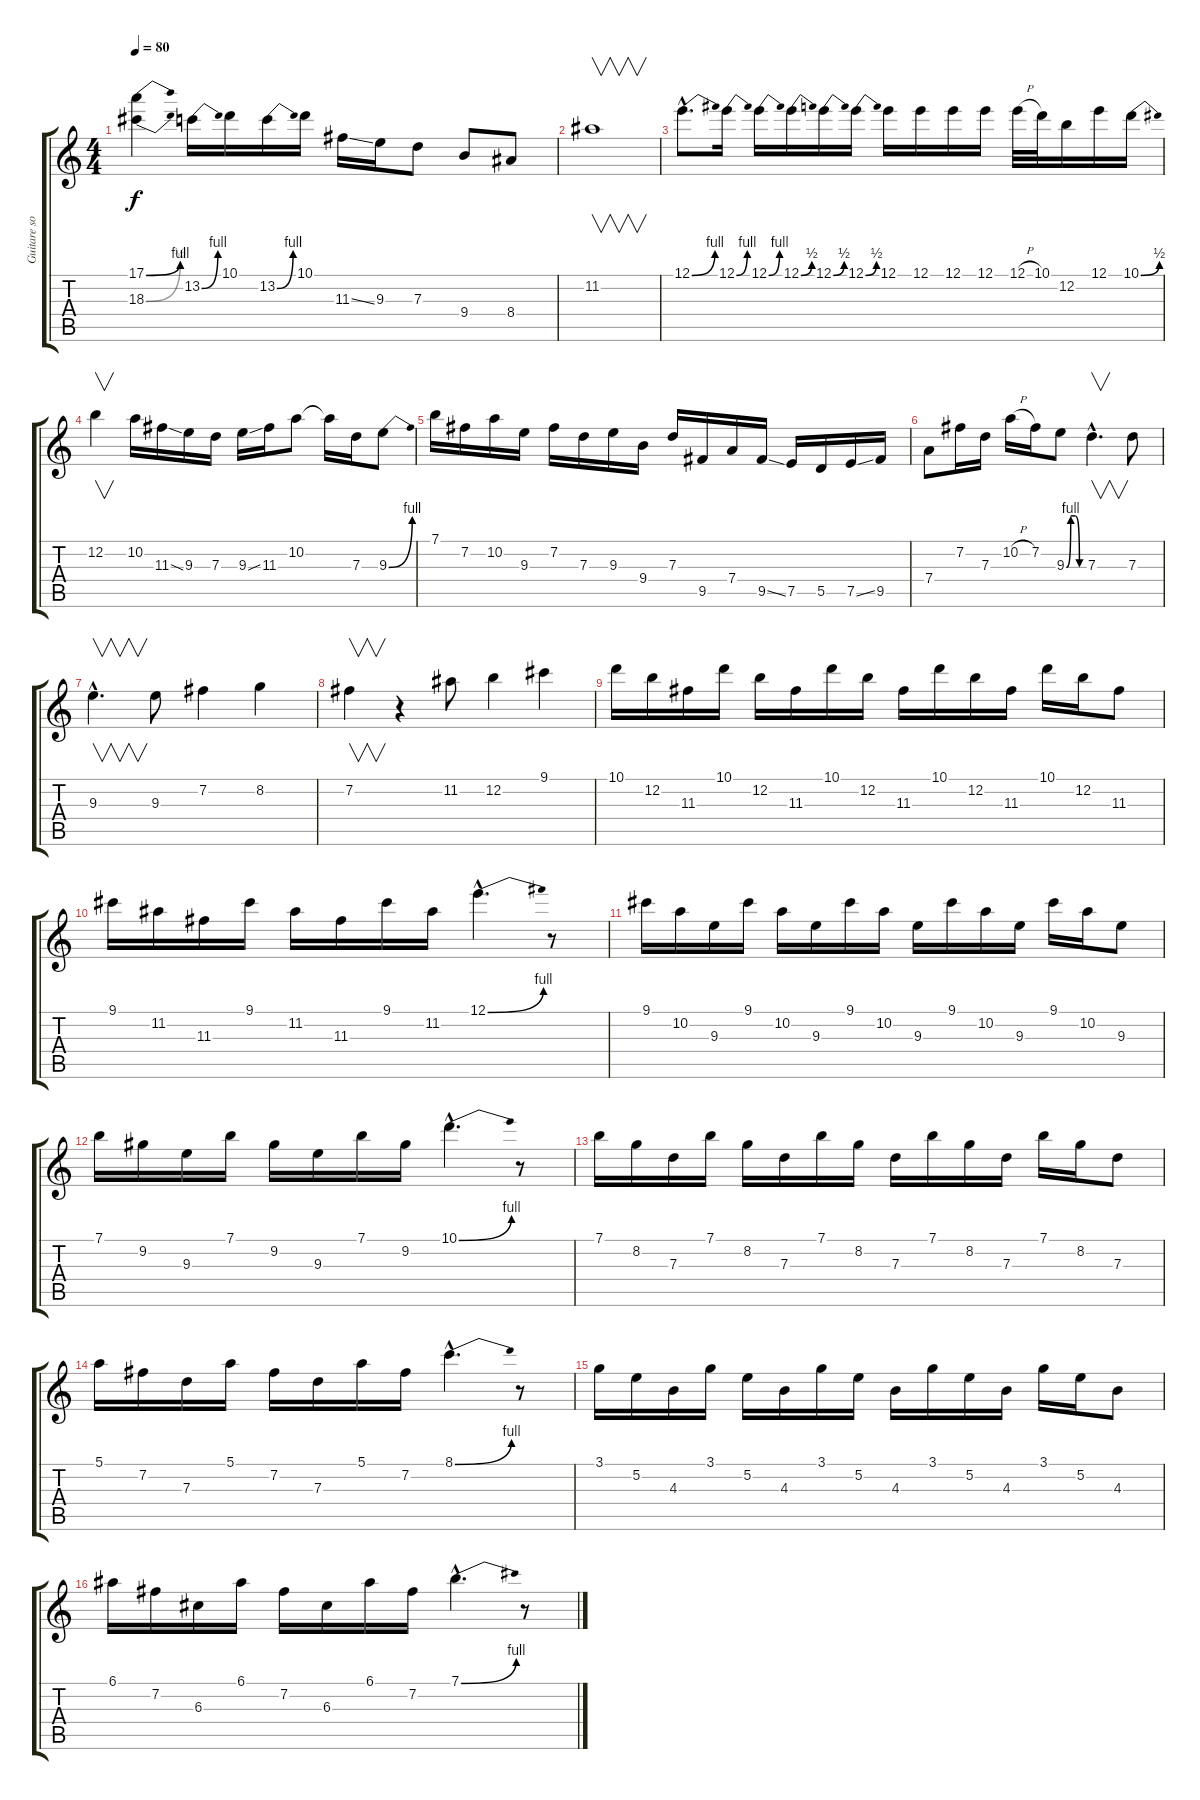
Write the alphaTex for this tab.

\track ("Guitare solo 1" "Guitare so") {instrument overdrivenguitar}
\staff {score tabs}
\tuning (E4 B3 G3 D3 A2 E2) {hide}
\ts (4 4)
\tempo 80
\clef g2
\ks c
(17.1{be (bend 0 0 60 4)} 18.3{be (bend 0 0 60 2)}).4{dy f} 13.2{be (bend 0 0 60 4)}.16 10.1.16 13.2{be (bend 0 0 60 4)}.16 10.1.16 11.3{ss}.16 9.3.16 7.3.8 9.4.8 8.4.8 |
11.2.1{v} |
12.1{be (bend 0 0 60 4) hac}.8{d} 12.1{be (bend 0 0 60 4)}.16 12.1{be (bend 0 0 60 4)}.16 12.1{be (bend 0 0 60 2)}.16 12.1{be (bend 0 0 60 2)}.16 12.1{be (bend 0 0 60 2)}.16 12.1.16 12.1.16 12.1.16 12.1.16 12.1{h}.32 10.1.32 12.2.16 12.1.16 10.1{be (bend 0 0 60 2)}.16 |
12.2.4{v} 10.2.16 11.3{ss}.16 9.3.16 7.3.16 9.3{ss}.16 11.3.16 10.2.8 10.2{t}.16 7.3.16 9.3{be (bend 0 0 60 4)}.8 |
7.1.16 7.2.16 10.2.16 9.3.16 7.2.16 7.3.16 9.3.16 9.4.16 7.3.16 9.5.16 7.4.16 9.5{ss}.16 7.5.16 5.5.16 7.5{ss}.16 9.5.16 |
7.4.8 7.2.16 7.3.16 10.2{h}.16 7.2.16 9.3{be (custom 0 0 15 4 30 4 45 0 60 0)}.8 7.3{hac}.4{v d} 7.3.8 |
9.3{hac}.4{v d} 9.3.8 7.2.4 8.2.4 |
7.2.4{v} r.4 11.2.8 12.2.4 9.1.4 |
10.1.16 12.2.16 11.3.16 10.1.16 12.2.16 11.3.16 10.1.16 12.2.16 11.3.16 10.1.16 12.2.16 11.3.16 10.1.16 12.2.16 11.3.8 |
9.1.16 11.2.16 11.3.16 9.1.16 11.2.16 11.3.16 9.1.16 11.2.16 12.1{be (bend 0 0 60 4) hac}.4{d} r.8 |
9.1.16 10.2.16 9.3.16 9.1.16 10.2.16 9.3.16 9.1.16 10.2.16 9.3.16 9.1.16 10.2.16 9.3.16 9.1.16 10.2.16 9.3.8 |
7.1.16 9.2.16 9.3.16 7.1.16 9.2.16 9.3.16 7.1.16 9.2.16 10.1{be (bend 0 0 60 4) hac}.4{d} r.8 |
7.1.16 8.2.16 7.3.16 7.1.16 8.2.16 7.3.16 7.1.16 8.2.16 7.3.16 7.1.16 8.2.16 7.3.16 7.1.16 8.2.16 7.3.8 |
5.1.16 7.2.16 7.3.16 5.1.16 7.2.16 7.3.16 5.1.16 7.2.16 8.1{be (bend 0 0 60 4) hac}.4{d} r.8 |
3.1.16 5.2.16 4.3.16 3.1.16 5.2.16 4.3.16 3.1.16 5.2.16 4.3.16 3.1.16 5.2.16 4.3.16 3.1.16 5.2.16 4.3.8 |
6.1.16 7.2.16 6.3.16 6.1.16 7.2.16 6.3.16 6.1.16 7.2.16 7.1{be (bend 0 0 60 4) hac}.4{d} r.8
